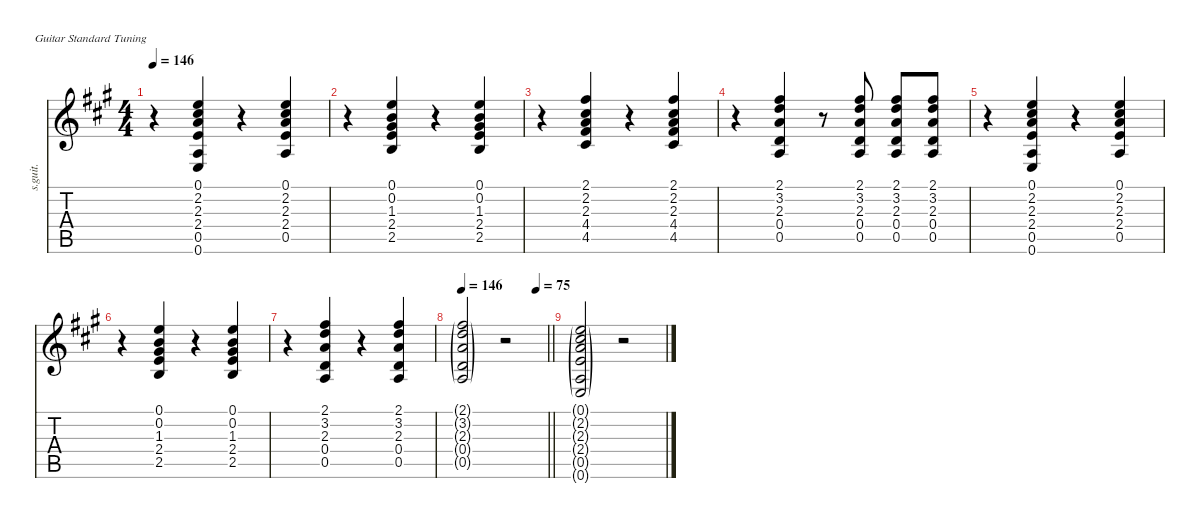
\defaultSystemsLayout 4
\hideDynamics
\bracketExtendMode nobrackets
\otherSystemsTrackNameOrientation horizontal
\track ("Guitar" "s.guit.") {defaultSystemsLayout 8 instrument acousticguitarsteel}
\staff {score tabs}
\tuning (E4 B3 G3 D3 A2 E2)
\ts (4 4)
\tempo 146
\clef g2
\ks a
r.4{dy f beam Down} (0.1{acc forcenatural} 2.2{acc #} 2.3{acc forcenatural} 2.4{acc forcenatural} 0.5{acc forcenatural} 0.6{acc forcenatural}).4{beam Up} r.4{beam Up} (0.1{acc forcenatural} 2.2{acc #} 2.3{acc forcenatural} 2.4{acc forcenatural} 0.5{acc forcenatural}).4{beam Up} |
r.4{beam Down} (0.1{acc forcenatural} 0.2{acc forcenatural} 1.3{acc #} 2.4{acc forcenatural} 2.5{acc forcenatural}).4{beam Up} r.4{beam Up} (0.1{acc forcenatural} 0.2{acc forcenatural} 1.3{acc #} 2.4{acc forcenatural} 2.5{acc forcenatural}).4{beam Up} |
r.4{beam Down} (2.1{acc #} 2.2{acc #} 2.3{acc forcenatural} 4.4{acc #} 4.5{acc #}).4{beam Up} r.4{beam Up} (2.1{acc #} 2.2{acc #} 2.3{acc forcenatural} 4.4{acc #} 4.5{acc #}).4{beam Up} |
r.4{beam Down} (2.1{acc #} 3.2{acc forcenatural} 2.3{acc forcenatural} 0.4{acc forcenatural} 0.5{acc forcenatural}).4{beam Up} r.8{beam Up} (2.1{acc #} 3.2{acc forcenatural} 2.3{acc forcenatural} 0.4{acc forcenatural} 0.5{acc forcenatural}).8{beam Up} (2.1{acc #} 3.2{acc forcenatural} 2.3{acc forcenatural} 0.4{acc forcenatural} 0.5{acc forcenatural}).8{beam Up} (2.1{acc #} 3.2{acc forcenatural} 2.3{acc forcenatural} 0.4{acc forcenatural} 0.5{acc forcenatural}).8{beam Up} |
r.4{beam Down} (0.1{acc forcenatural} 2.2{acc #} 2.3{acc forcenatural} 2.4{acc forcenatural} 0.5{acc forcenatural} 0.6{acc forcenatural}).4{beam Up} r.4{beam Up} (0.1{acc forcenatural} 2.2{acc #} 2.3{acc forcenatural} 2.4{acc forcenatural} 0.5{acc forcenatural}).4{beam Up} |
r.4{beam Down} (0.1{acc forcenatural} 0.2{acc forcenatural} 1.3{acc #} 2.4{acc forcenatural} 2.5{acc forcenatural}).4{beam Up} r.4{beam Up} (0.1{acc forcenatural} 0.2{acc forcenatural} 1.3{acc #} 2.4{acc forcenatural} 2.5{acc forcenatural}).4{beam Up} |
r.4{beam Down} (2.1{acc #} 3.2{acc forcenatural} 2.3{acc forcenatural} 0.4{acc forcenatural} 0.5{acc forcenatural}).4{beam Up} r.4{beam Up} (2.1{acc #} 3.2{acc forcenatural} 2.3{acc forcenatural} 0.4{acc forcenatural} 0.5{acc forcenatural}).4{beam Up} |
\tempo 146
\tempo (75 0.875)
\barLineRight lightlight
(2.1{g acc #} 3.2{g acc forcenatural} 2.3{g acc forcenatural} 0.4{g acc forcenatural} 0.5{g acc forcenatural}).2{dy mf beam Up} r.2{beam Up} |
(0.1{g acc forcenatural} 2.2{g acc #} 2.3{g acc forcenatural} 2.4{g acc forcenatural} 0.5{g acc forcenatural} 0.6{g acc forcenatural}).2{beam Up} r.2{beam Up}
